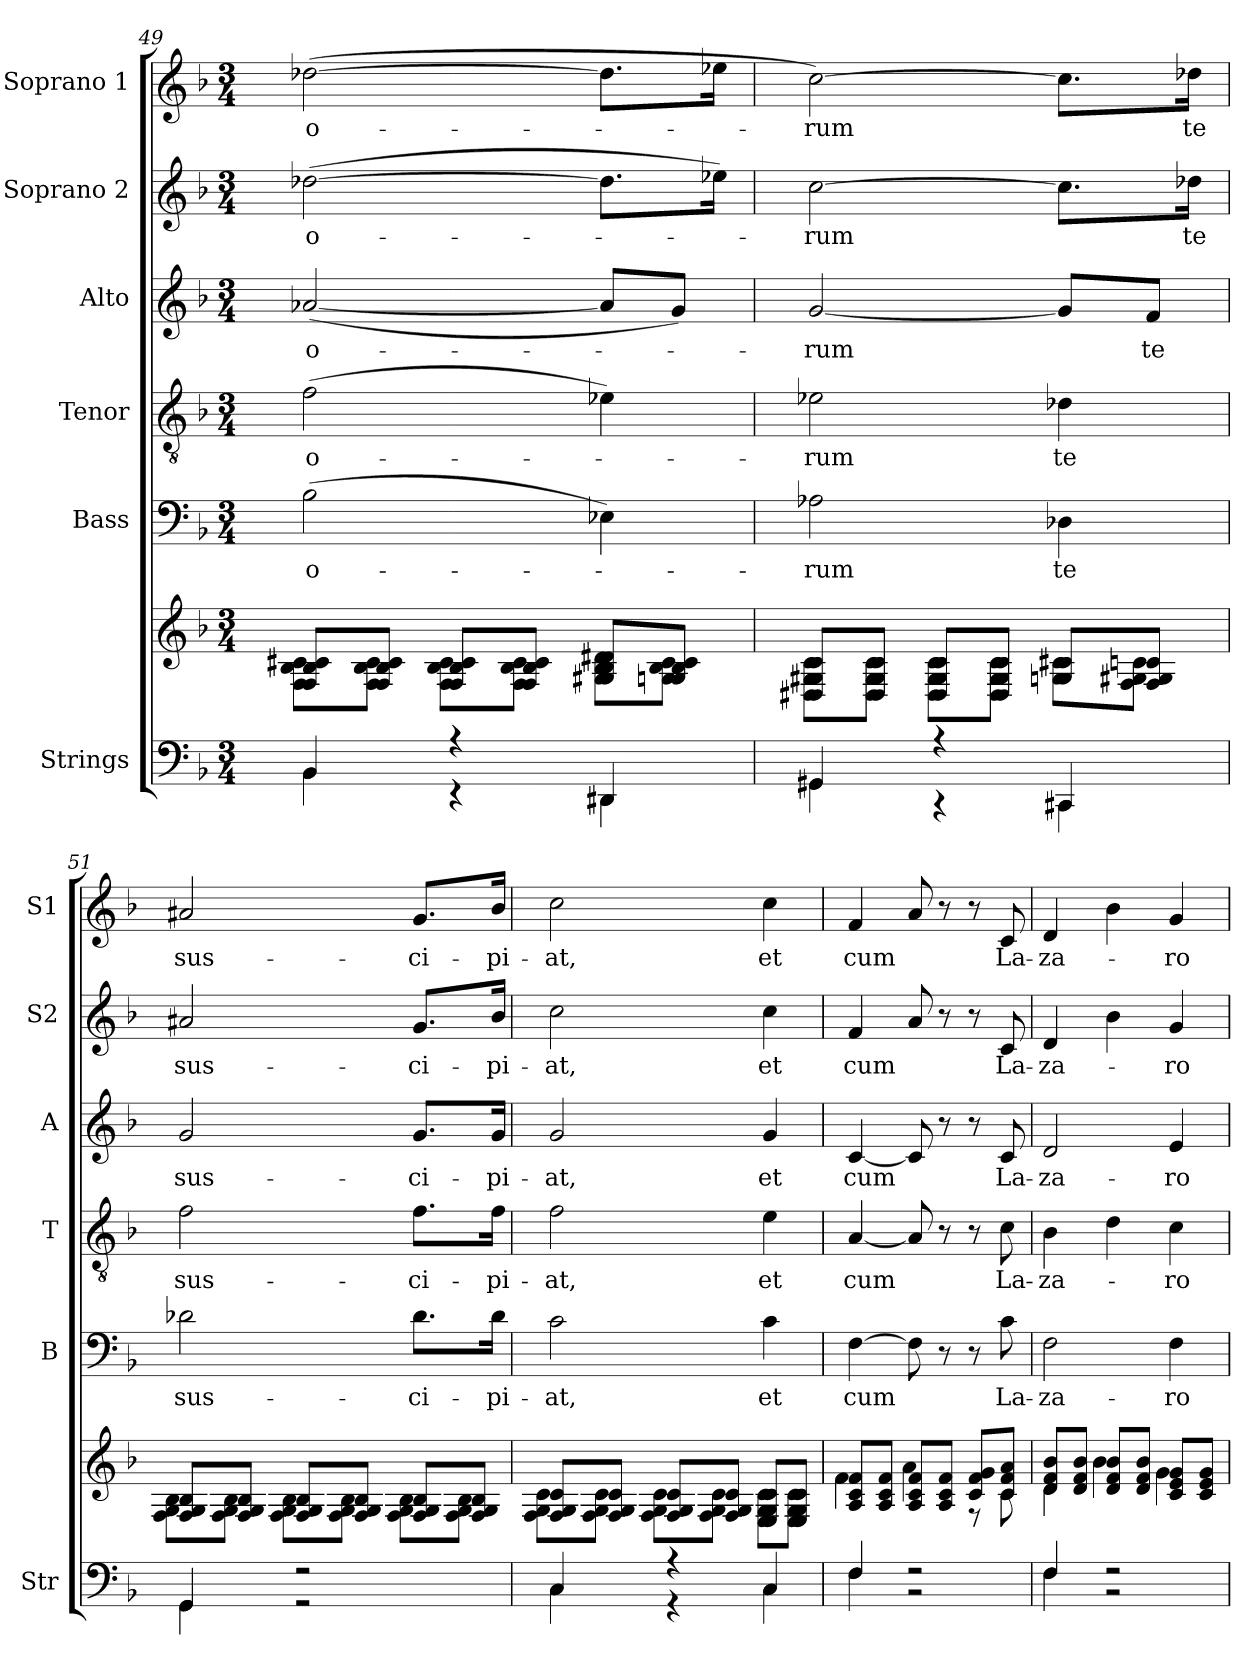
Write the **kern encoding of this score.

**kern	**kern	**kern	**text	**kern	**text	**kern	**text	**kern	**text	**kern	**text
*part6	*part6	*part5	*part5	*part4	*part4	*part3	*part3	*part2	*part2	*part1	*part1
*staff7	*staff6	*staff5	*staff5	*staff4	*staff4	*staff3	*staff3	*staff2	*staff2	*staff1	*staff1
*I"Strings	*	*I"Bass	*	*I"Tenor	*	*I"Alto	*	*I"Soprano 2	*	*I"Soprano 1	*
*I'Str	*	*I'B	*	*I'T	*	*I'A	*	*I'S2	*	*I'S1	*
*clefF4	*clefG2	*clefF4	*	*clefGv2	*	*clefG2	*	*clefG2	*	*clefG2	*
*k[b-]	*k[b-]	*k[b-]	*	*k[b-]	*	*k[b-]	*	*k[b-]	*	*k[b-]	*
*M3/4	*M3/4	*M3/4	*	*M3/4	*	*M3/4	*	*M3/4	*	*M3/4	*
=49	=49	=49	=49	=49	=49	=49	=49	=49	=49	=49	=49
*^	*^	*	*	*	*	*	*	*	*	*	*
!	!	!	!	!	!LO:LY:b	!	!LO:LY:b	!	!LO:LY:b	!	!LO:LY:b	!	!LO:LY:b
4BB-/	4BB-\	8F/ 8B-/ 8c#X/L	8F\ 8B-\ 8c#X\L	(>2B-	-o-	(>2f	-o-	(<[2a-X	-o-	(>[2dd-X	-o-	(>[2dd-X	-o-
.	.	8F/ 8B-/ 8c#/J	8F\ 8B-\ 8c#\J	.	.	.	.	.	.	.	.	.	.
4r	4r	8F/ 8B-/ 8c#/L	8F\ 8B-\ 8c#\L	.	.	.	.	.	.	.	.	.	.
.	.	8F/ 8B-/ 8c#/J	8F\ 8B-\ 8c#\J	.	.	.	.	.	.	.	.	.	.
4DD#X/	4DD#X\	8G#X/ 8B-/ 8d#X/L	8G#X\ 8B-\ 8d#X\L	4E-X)	.	4e-X)	.	8a-L]	.	8.dd-L]	.	8.dd-L]	.
.	.	8Gn/ 8B-/ 8c#/J	8Gn\ 8B-\ 8c#\J	.	.	.	.	8gJ)	.	.	.	.	.
.	.	.	.	.	.	.	.	.	.	16ee-XJk)	.	16ee-XJk	.
=50	=50	=50	=50	=50	=50	=50	=50	=50	=50	=50	=50	=50	=50
!	!	!	!	!	!LO:LY:b	!	!LO:LY:b	!	!	!	!	!	!
4GG#X/	4GG#X\	8D#X/ 8G#X/ 8c/L	8D#X\ 8G#X\ 8c\L	2A-X	-rum	2e-X	-rum	[2g	rum	[2cc	rum	[2cc)	rum
.	.	8D#/ 8G#/ 8c/J	8D#\ 8G#\ 8c\J	.	.	.	.	.	.	.	.	.	.
4r	4r	8D#/ 8G#/ 8c/L	8D#\ 8G#\ 8c\L	.	.	.	.	.	.	.	.	.	.
.	.	8D#/ 8G#/ 8c/J	8D#\ 8G#\ 8c\J	.	.	.	.	.	.	.	.	.	.
!	!	!	!	!	!LO:LY:b	!	!LO:LY:b	!	!	!	!	!	!
4CC#X/	4CC#X\	8Gn/ 8c#X/L	8Gn\ 8c#X\L	4D-X	te	4d-X	te	8gL]	.	8.ccL]	.	8.ccL]	.
!	!	!	!	!	!	!	!	!	!LO:LY:b	!	!	!	!
.	.	8F/ 8G#X/ 8cn/J	8F\ 8G#X\ 8cn\J	.	.	.	.	8fJ	te	.	.	.	.
!	!	!	!	!	!	!	!	!	!	!	!LO:LY:b	!	!LO:LY:b
.	.	.	.	.	.	.	.	.	.	16dd-XJk	te	16dd-XJk	te
=51	=51	=51	=51	=51	=51	=51	=51	=51	=51	=51	=51	=51	=51
!	!	!	!	!	!LO:LY:b	!	!LO:LY:b	!	!LO:LY:b	!	!LO:LY:b	!	!
4GG/	4GG\	8F/ 8G/ 8B-/L	8F\ 8G\ 8B-\L	2d-X	sus-	2f	sus-	2g	sus-	2a#X	sus-	2a#X	sus-
.	.	8F/ 8G/ 8B-/J	8F\ 8G\ 8B-\J	.	.	.	.	.	.	.	.	.	.
2r	2r	8F/ 8G/ 8B-/L	8F\ 8G\ 8B-\L	.	.	.	.	.	.	.	.	.	.
.	.	8F/ 8G/ 8B-/J	8F\ 8G\ 8B-\J	.	.	.	.	.	.	.	.	.	.
!	!	!	!	!	!LO:LY:b	!	!LO:LY:b	!	!LO:LY:b	!	!LO:LY:b	!	!LO:LY:b
.	.	8F/ 8G/ 8B-/L	8F\ 8G\ 8B-\L	8.d-L	-ci-	8.fL	-ci-	8.gL	-ci-	8.gL	-ci-	8.gL	-ci-
.	.	8F/ 8G/ 8B-/J	8F\ 8G\ 8B-\J	.	.	.	.	.	.	.	.	.	.
!	!	!	!	!	!LO:LY:b	!	!LO:LY:b	!	!LO:LY:b	!	!LO:LY:b	!	!LO:LY:b
.	.	.	.	16d-Jk	-pi-	16fJk	-pi-	16gJk	-pi-	16b-Jk	-pi-	16b-Jk	-pi-
=52	=52	=52	=52	=52	=52	=52	=52	=52	=52	=52	=52	=52	=52
!	!	!	!	!	!LO:LY:b	!	!LO:LY:b	!	!LO:LY:b	!	!LO:LY:b	!	!LO:LY:b
4C/	4C\	8F/ 8G/ 8c/L	8F\ 8G\ 8c\L	2c	-at,	2f	-at,	2g	-at,	2cc	-at,	2cc	-at,
.	.	8F/ 8G/ 8c/J	8F\ 8G\ 8c\J	.	.	.	.	.	.	.	.	.	.
4r	4r	8F/ 8G/ 8c/L	8F\ 8G\ 8c\L	.	.	.	.	.	.	.	.	.	.
.	.	8F/ 8G/ 8c/J	8F\ 8G\ 8c\J	.	.	.	.	.	.	.	.	.	.
!	!	!	!	!	!LO:LY:b	!	!LO:LY:b	!	!LO:LY:b	!	!LO:LY:b	!	!LO:LY:b
4C/	4C\	8E/ 8G/ 8c/L	8E\ 8G\ 8c\L	4c	et	4e	et	4g	et	4cc	et	4cc	et
.	.	8E/ 8G/ 8c/J	8E\ 8G\ 8c\J	.	.	.	.	.	.	.	.	.	.
=53	=53	=53	=53	=53	=53	=53	=53	=53	=53	=53	=53	=53	=53
!	!	!	!	!	!LO:LY:b	!	!LO:LY:b	!	!LO:LY:b	!	!	!	!
4F/	4F\	8A/ 8c/ 8f/L	4f\	[4F	cum	[4A	cum	[4c	cum	4f	cum	4f	cum
.	.	8A/ 8c/ 8f/J	.	.	.	.	.	.	.	.	.	.	.
2r	2r	8A/ 8c/ 8f/L	4a\	8F]	.	8A]	.	8c]	.	8a	.	8a	.
.	.	8A/ 8c/ 8f/J	.	8r	.	8r	.	8r	.	8r	.	8r	.
.	.	8c/ 8f/ 8g/L	8r	8r	.	8r	.	8r	.	8r	.	8r	.
!	!	!	!	!	!LO:LY:b	!	!LO:LY:b	!	!LO:LY:b	!	!LO:LY:b	!	!LO:LY:b
.	.	8c/ 8f/ 8a/J	8c\	8c	La-	8c	La-	8c	La-	8c	La-	8c	La-
=54	=54	=54	=54	=54	=54	=54	=54	=54	=54	=54	=54	=54	=54
!	!	!	!	!	!LO:LY:b	!	!LO:LY:b	!	!LO:LY:b	!	!LO:LY:b	!	!LO:LY:b
4F/	4F\	8d/ 8f/ 8b-/L	4d\	2F	-za-	4B-	-za-	2d	-za-	4d	-za-	4d	-za-
.	.	8d/ 8f/ 8b-/J	.	.	.	.	.	.	.	.	.	.	.
2r	2r	8d/ 8f/ 8b-/L	4b-\	.	.	4d	.	.	.	4b-	.	4b-	.
.	.	8d/ 8f/ 8b-/J	.	.	.	.	.	.	.	.	.	.	.
!	!	!	!	!	!LO:LY:b	!	!LO:LY:b	!	!LO:LY:b	!	!LO:LY:b	!	!LO:LY:b
.	.	8c/ 8e/ 8g/L	4g\	4F	-ro	4c	-ro	4e	-ro	4g	-ro	4g	-ro
.	.	8c/ 8e/ 8g/J	.	.	.	.	.	.	.	.	.	.	.
*v	*v	*	*	*	*	*	*	*	*	*	*	*	*
*	*v	*v	*	*	*	*	*	*	*	*	*	*
=	=	=	=	=	=	=	=	=	=	=	=
*-	*-	*-	*-	*-	*-	*-	*-	*-	*-	*-	*-
